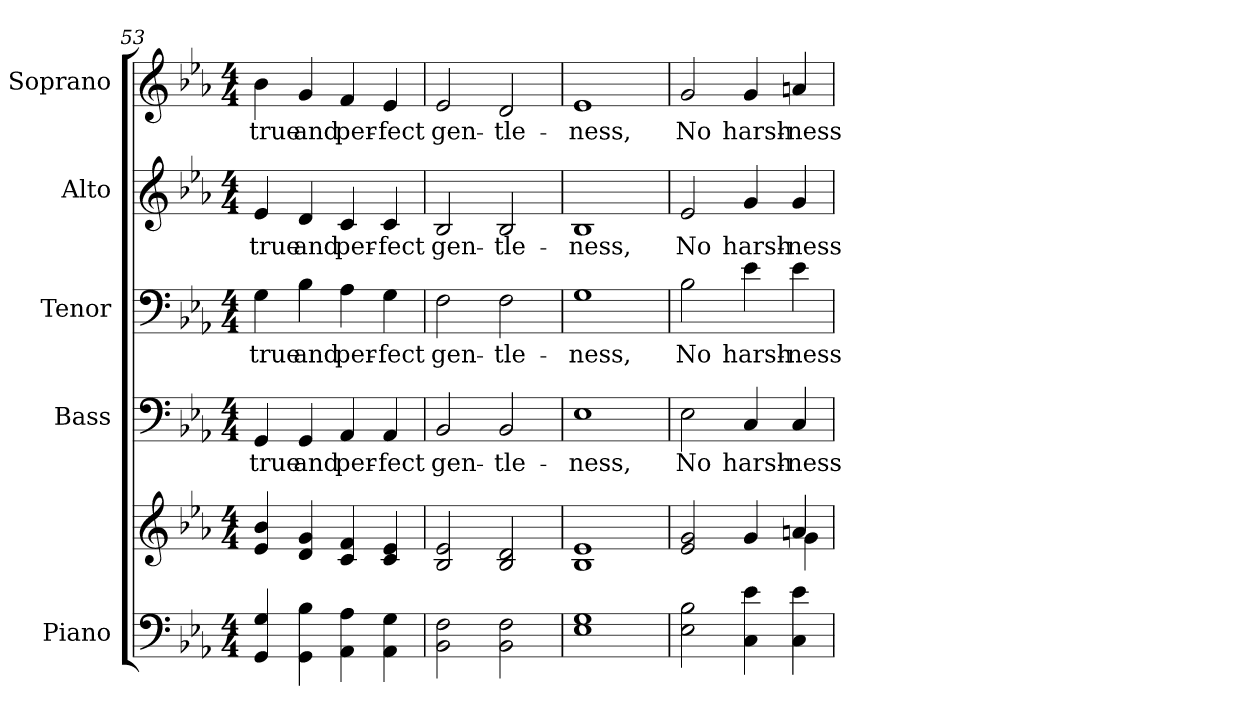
**kern	**kern	**kern	**text	**kern	**text	**kern	**text	**kern	**text
*part5	*part5	*part4	*part4	*part3	*part3	*part2	*part2	*part1	*part1
*staff6	*staff5	*staff4	*staff4	*staff3	*staff3	*staff2	*staff2	*staff1	*staff1
*I"Piano	*	*I"Bass	*	*I"Tenor	*	*I"Alto	*	*I"Soprano	*
*I'Pno.	*	*I'B.	*	*I'T.	*	*I'A.	*	*I'S.	*
!!LO:PB:g=z
*clefF4	*clefG2	*clefF4	*	*clefF4	*	*clefG2	*	*clefG2	*
*k[b-e-a-]	*k[b-e-a-]	*k[b-e-a-]	*	*k[b-e-a-]	*	*k[b-e-a-]	*	*k[b-e-a-]	*
*E-:	*E-:	*E-:	*	*E-:	*	*E-:	*	*E-:	*
*M4/4	*M4/4	*M4/4	*	*M4/4	*	*M4/4	*	*M4/4	*
=53	=53	=53	=53	=53	=53	=53	=53	=53	=53
!	!	!	!LO:LY:b:color=#000000	!	!	!	!	!	!
!	!	!	!	!	!LO:LY:b:color=#000000	!	!	!	!
!	!	!	!	!	!	!	!LO:LY:b:color=#000000	!	!
!	!	!	!	!	!	!	!	!	!LO:LY:b:color=#000000
4GGi/ 4Gi	4e-i/ 4b-i	4GGi/	true	4Gi\	true	4e-i/	true	4b-i\	true
!	!	!	!LO:LY:b:color=#000000	!	!	!	!	!	!
!	!	!	!	!	!LO:LY:b:color=#000000	!	!	!	!
!	!	!	!	!	!	!	!LO:LY:b:color=#000000	!	!
!	!	!	!	!	!	!	!	!	!LO:LY:b:color=#000000
4GGi\ 4B-i	4di/ 4gi	4GGi/	and	4B-i\	and	4di/	and	4gi/	and
!	!	!	!LO:LY:b:color=#000000	!	!	!	!	!	!
!	!	!	!	!	!LO:LY:b:color=#000000	!	!	!	!
!	!	!	!	!	!	!	!LO:LY:b:color=#000000	!	!
!	!	!	!	!	!	!	!	!	!LO:LY:b:color=#000000
4AA-i\ 4A-i	4ci/ 4fi	4AA-i/	per-	4A-i\	per-	4ci/	per-	4fi/	per-
!	!	!	!LO:LY:b:color=#000000	!	!	!	!	!	!
!	!	!	!	!	!LO:LY:b:color=#000000	!	!	!	!
!	!	!	!	!	!	!	!LO:LY:b:color=#000000	!	!
!	!	!	!	!	!	!	!	!	!LO:LY:b:color=#000000
4AA-i\ 4Gi	4ci/ 4e-i	4AA-i/	-fect	4Gi\	-fect	4ci/	-fect	4e-i/	-fect
=54	=54	=54	=54	=54	=54	=54	=54	=54	=54
!	!	!	!LO:LY:b:color=#000000	!	!	!	!	!	!
!	!	!	!	!	!LO:LY:b:color=#000000	!	!	!	!
!	!	!	!	!	!	!	!LO:LY:b:color=#000000	!	!
!	!	!	!	!	!	!	!	!	!LO:LY:b:color=#000000
2BB-i\ 2Fi	2B-i/ 2e-i	2BB-i/	gen-	2Fi\	gen-	2B-i/	gen-	2e-i/	gen-
!	!	!	!LO:LY:b:color=#000000	!	!	!	!	!	!
!	!	!	!	!	!LO:LY:b:color=#000000	!	!	!	!
!	!	!	!	!	!	!	!LO:LY:b:color=#000000	!	!
!	!	!	!	!	!	!	!	!	!LO:LY:b:color=#000000
2BB-i\ 2Fi	2B-i/ 2di	2BB-i/	-tle-	2Fi\	-tle-	2B-i/	-tle-	2di/	-tle-
=55	=55	=55	=55	=55	=55	=55	=55	=55	=55
!	!	!	!LO:LY:b:color=#000000	!	!	!	!	!	!
!	!	!	!	!	!LO:LY:b:color=#000000	!	!	!	!
!	!	!	!	!	!	!	!LO:LY:b:color=#000000	!	!
!	!	!	!	!	!	!	!	!	!LO:LY:b:color=#000000
1E-i 1Gi	1B-i 1e-i	1E-i	-ness,	1Gi	-ness,	1B-i	-ness,	1e-i	-ness,
!!LO:PB:g=z
=56	=56	=56	=56	=56	=56	=56	=56	=56	=56
*	*^	*	*	*	*	*	*	*	*
!	!	!	!	!LO:LY:b:color=#000000	!	!	!	!	!	!
!	!	!	!	!	!	!LO:LY:b:color=#000000	!	!	!	!
!	!	!	!	!	!	!	!	!LO:LY:b:color=#000000	!	!
!	!	!	!	!	!	!	!	!	!	!LO:LY:b:color=#000000
2E-i\ 2B-i	2e-i/ 2gi	2ryy	2E-i\	No	2B-i\	No	2e-i/	No	2gi/	No
!	!	!	!	!LO:LY:b:color=#000000	!	!	!	!	!	!
!	!	!	!	!	!	!LO:LY:b:color=#000000	!	!	!	!
!	!	!	!	!	!	!	!	!LO:LY:b:color=#000000	!	!
!	!	!	!	!	!	!	!	!	!	!LO:LY:b:color=#000000
4Ci\ 4e-i	4gi/	4ryy	4Ci/	harsh-	4e-i\	harsh-	4gi/	harsh-	4gi/	harsh-
!	!	!	!	!LO:LY:b:color=#000000	!	!	!	!	!	!
!	!	!	!	!	!	!LO:LY:b:color=#000000	!	!	!	!
!	!	!	!	!	!	!	!	!LO:LY:b:color=#000000	!	!
!	!	!	!	!	!	!	!	!	!	!LO:LY:b:color=#000000
4Ci\ 4e-i	4ani/	4gi\	4Ci/	-ness	4e-i\	-ness	4gi/	-ness	4ani/	-ness
*	*v	*v	*	*	*	*	*	*	*	*
=	=	=	=	=	=	=	=	=	=
*-	*-	*-	*-	*-	*-	*-	*-	*-	*-
